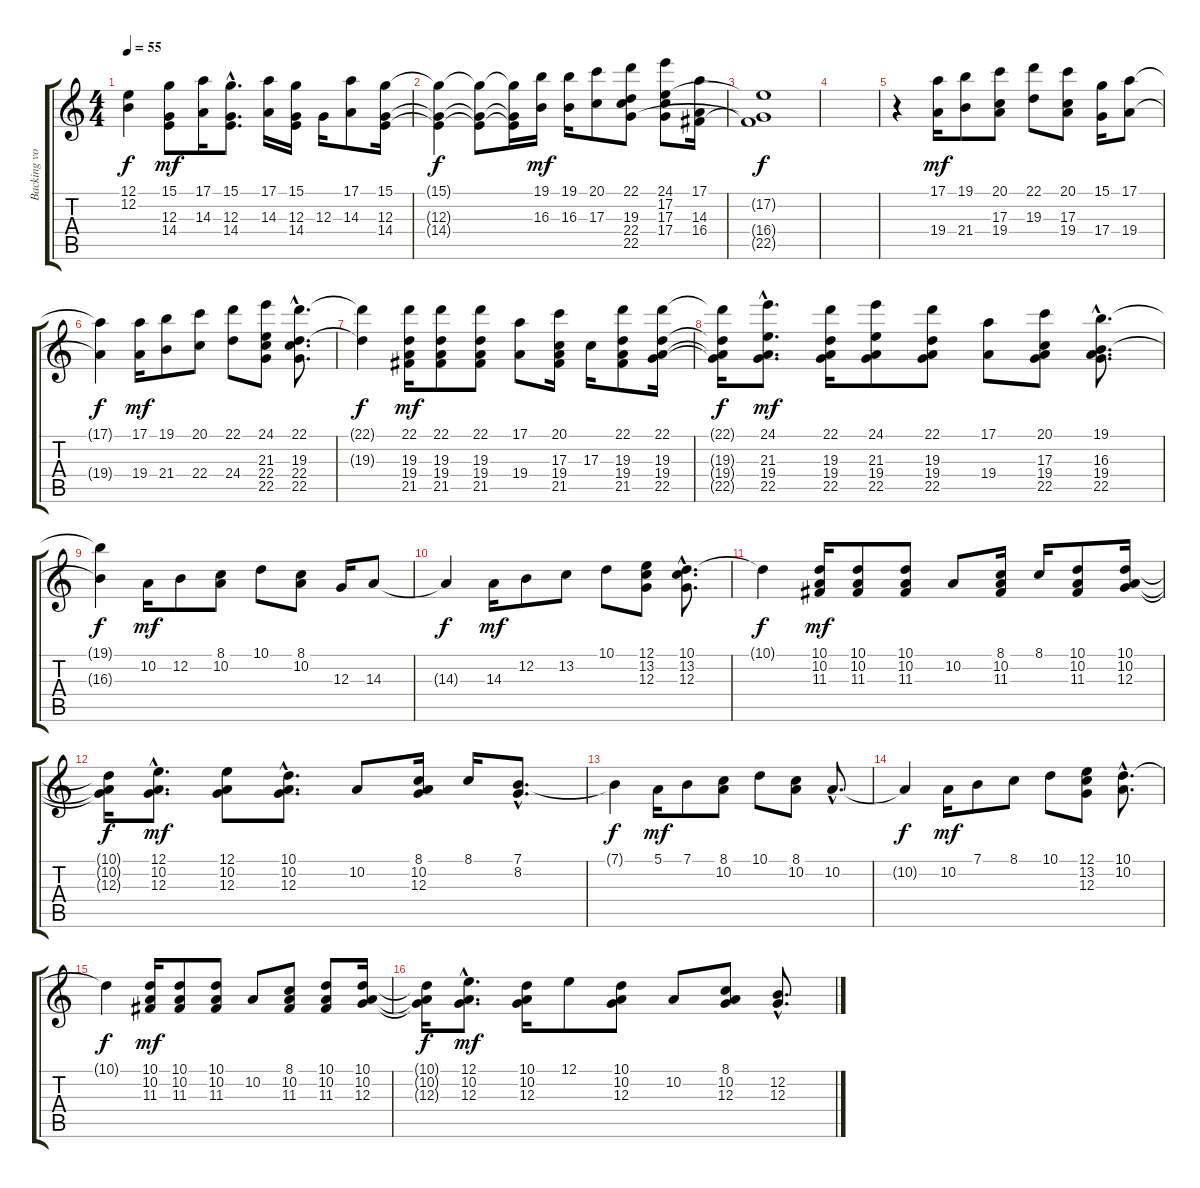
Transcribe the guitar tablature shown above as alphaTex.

\track ("Backing vocal" "Backing vo") {instrument synthvoice}
\staff {score tabs}
\tuning (E4 B3 G3 D3 A2 E2) {hide}
\ts (4 4)
\tempo 55
\clef g2
\ks c
(12.1{t} 12.2{t}).4{dy f} (15.1 12.3 14.4).8{dy mf} (17.1 14.3).16 (15.1{hac} 12.3{hac} 14.4{hac}).8{d} (17.1 14.3).16 (15.1 12.3 14.4).16 12.3.16 (17.1 14.3).8 (15.1 12.3 14.4).16 |
(15.1{t} 12.3{t} 14.4{t}).4{dy f} (15.1{t} 12.3{t} 14.4{t}).8 (15.1{t} 12.3{t} 14.4{t}).16 (19.1 16.3).16{dy mf} (19.1 16.3).16 (20.1 17.3).8 (22.1 19.3 22.4 22.5).8 (24.1 17.2 17.3 17.4).8 (17.1 14.3 16.4).16 |
(17.2{t} 16.4{t} 22.5{t}).1{dy f} |
|
r.4 (17.1 19.4).16{dy mf} (19.1 21.4).8 (20.1 17.3 19.4).8 (22.1 19.3).8 (20.1 17.3 19.4).8 (15.1 17.4).16 (17.1 19.4).8 |
(17.1{t} 19.4{t}).4{dy f} (17.1 19.4).16{dy mf} (19.1 21.4).8 (20.1 22.4).8 (22.1 24.4).8 (24.1 21.3 22.4 22.5).8 (22.1{hac} 19.3{hac} 22.4 22.5).8{d} |
(22.1{t} 19.3{t}).4{dy f} (22.1 19.3 19.4 21.5).16{dy mf} (22.1 19.3 19.4 21.5).8 (22.1 19.3 19.4 21.5).8 (17.1 19.4).8 (20.1 17.3 19.4 21.5).16 17.3.16 (22.1 19.3 19.4 21.5).8 (22.1 19.3 19.4 22.5).16 |
(22.1{t} 19.3{t} 19.4{t} 22.5{t}).16{dy f} (24.1{hac} 21.3{hac} 19.4{hac} 22.5{hac}).8{d dy mf} (22.1 19.3 19.4 22.5).16 (24.1 21.3 19.4 22.5).8 (22.1 19.3 19.4 22.5).8 (17.1 19.4).8 (20.1 17.3 19.4 22.5).8 (19.1{hac} 16.3{hac} 19.4 22.5).8{d} |
(19.1{t} 16.3{t}).4{dy f} 10.2.16{dy mf} 12.2.8 (8.1 10.2).8 10.1.8 (8.1 10.2).8 12.3.16 14.3.8 |
14.3{t}.4{dy f} 14.3.16{dy mf} 12.2.8 13.2.8 10.1.8 (12.1 13.2 12.3).8 (10.1{hac} 13.2 12.3).8{d} |
10.1{t}.4{dy f} (10.1 10.2 11.3).16{dy mf} (10.1 10.2 11.3).8 (10.1 10.2 11.3).8 10.2.8 (8.1 10.2 11.3).16 8.1.16 (10.1 10.2 11.3).8 (10.1 10.2 12.3).16 |
(10.1{t} 10.2{t} 12.3{t}).16{dy f} (12.1{hac} 10.2{hac} 12.3{hac}).8{d dy mf} (12.1 10.2 12.3).8 (10.1{hac} 10.2{hac} 12.3{hac}).8{d} 10.2.8 (8.1 10.2 12.3).16 8.1.16 (7.1{hac} 8.2).8{d} |
7.1{t}.4{dy f} 5.1.16{dy mf} 7.1.8 (8.1 10.2).8 10.1.8 (8.1 10.2).8 10.2{hac}.8{d} |
10.2{t}.4{dy f} 10.2.16{dy mf} 7.1.8 8.1.8 10.1.8 (12.1 13.2 12.3).8 (10.1{hac} 10.2).8{d} |
10.1{t}.4{dy f} (10.1 10.2 11.3).16{dy mf} (10.1 10.2 11.3).8 (10.1 10.2 11.3).8 10.2.8 (8.1 10.2 11.3).8 (10.1 10.2 11.3).8 (10.1 10.2 12.3).16 |
(10.1{t} 10.2{t} 12.3{t}).16{dy f} (12.1{hac} 10.2{hac} 12.3{hac}).8{d dy mf} (10.1 10.2 12.3).16 12.1.8 (10.1 10.2 12.3).8 10.2.8 (8.1 10.2 12.3).8 (12.2{hac} 12.3).8{d}
